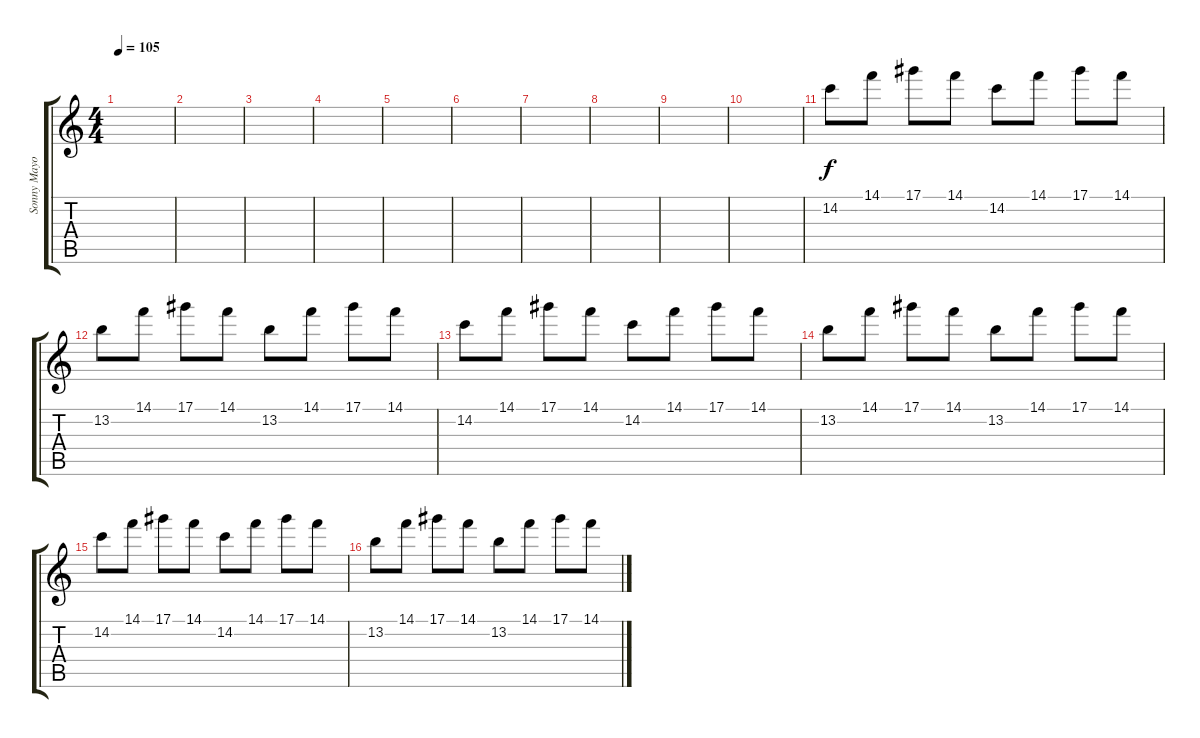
\track ("Sonny Mayo" "Sonny Mayo") {instrument electricguitarclean}
\staff {score tabs}
\tuning (Eb4 Bb3 Gb3 Db3 Ab2 Db2) {hide}
\ts (4 4)
\tempo 105
\clef g2
\ks c
|
|
|
|
|
|
|
|
|
|
14.2.8 14.1.8 17.1.8 14.1.8 14.2.8 14.1.8 17.1.8 14.1.8 |
13.2.8 14.1.8 17.1.8 14.1.8 13.2.8 14.1.8 17.1.8 14.1.8 |
14.2.8 14.1.8 17.1.8 14.1.8 14.2.8 14.1.8 17.1.8 14.1.8 |
13.2.8 14.1.8 17.1.8 14.1.8 13.2.8 14.1.8 17.1.8 14.1.8 |
14.2.8 14.1.8 17.1.8 14.1.8 14.2.8 14.1.8 17.1.8 14.1.8 |
13.2.8 14.1.8 17.1.8 14.1.8 13.2.8 14.1.8 17.1.8 14.1.8
